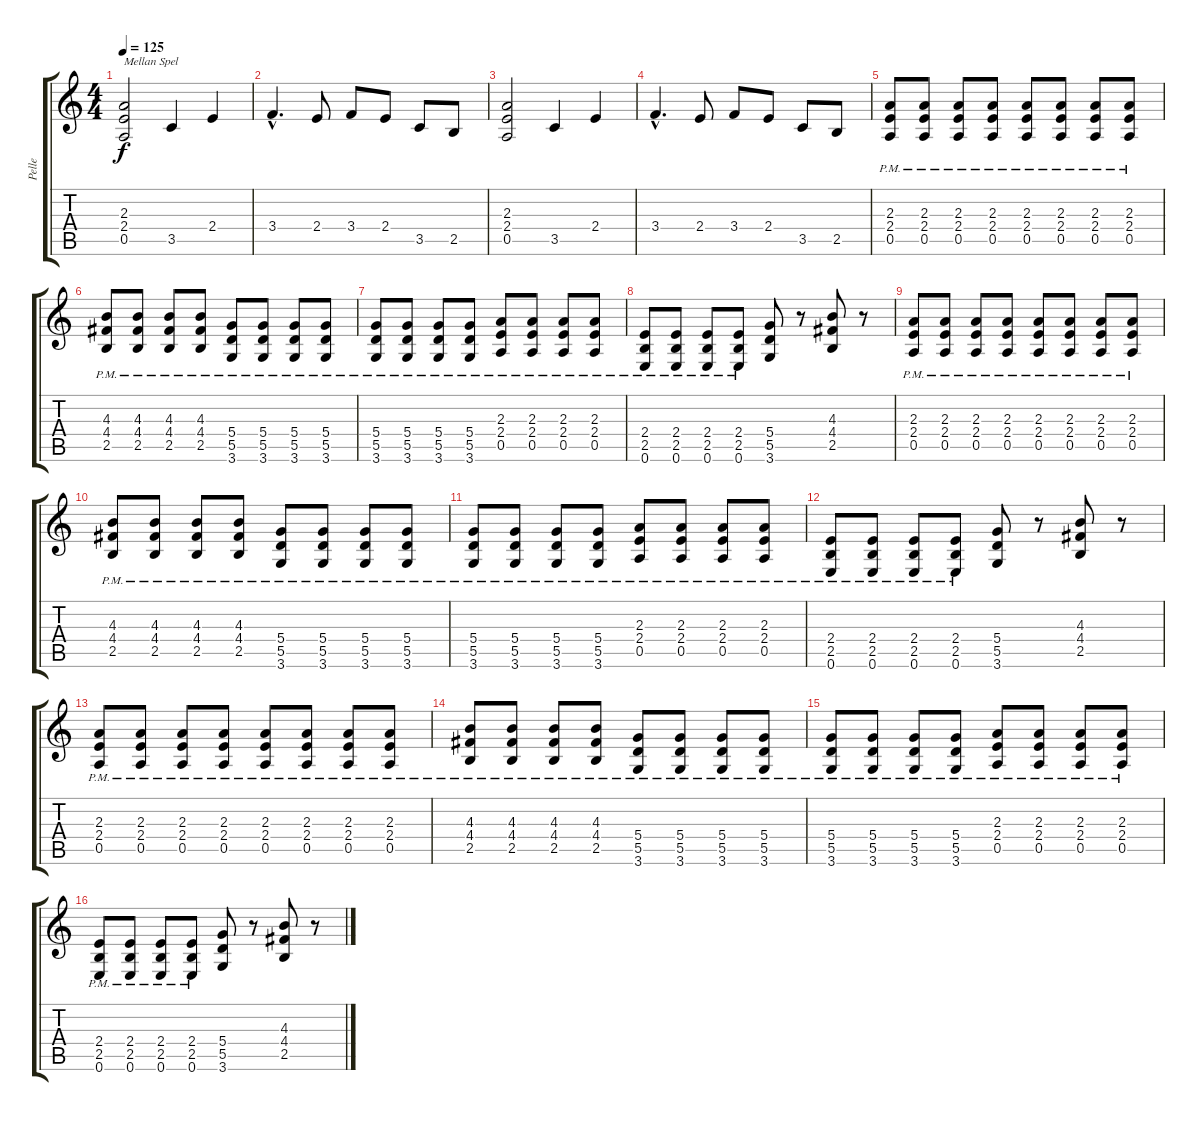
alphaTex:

\track ("Pelle" "Pelle") {instrument distortionguitar}
\staff {score tabs}
\tuning (E4 B3 G3 D3 A2 E2) {hide}
\ts (4 4)
\tempo 125
\clef g2
\ks c
(2.3 2.4 0.5).2{txt "Mellan Spel" dy f} 3.5.4 2.4.4 |
3.4{hac}.4{d} 2.4.8 3.4.8 2.4.8 3.5.8 2.5.8 |
(2.3 2.4 0.5).2 3.5.4 2.4.4 |
3.4{hac}.4{d} 2.4.8 3.4.8 2.4.8 3.5.8 2.5.8 |
(2.3{pm} 2.4{pm} 0.5{pm}).8 (2.3{pm} 2.4{pm} 0.5{pm}).8 (2.3{pm} 2.4{pm} 0.5{pm}).8 (2.3{pm} 2.4{pm} 0.5{pm}).8 (2.3{pm} 2.4{pm} 0.5{pm}).8 (2.3{pm} 2.4{pm} 0.5{pm}).8 (2.3{pm} 2.4{pm} 0.5{pm}).8 (2.3{pm} 2.4{pm} 0.5{pm}).8 |
(4.3{pm} 4.4{pm} 2.5{pm}).8 (4.3{pm} 4.4{pm} 2.5{pm}).8 (4.3{pm} 4.4{pm} 2.5{pm}).8 (4.3 4.4{pm} 2.5{pm}).8 (5.4{pm} 5.5{pm} 3.6{pm}).8 (5.4{pm} 5.5{pm} 3.6{pm}).8 (5.4{pm} 5.5{pm} 3.6{pm}).8 (5.4 5.5{pm} 3.6{pm}).8 |
(5.4{pm} 5.5{pm} 3.6{pm}).8 (5.4{pm} 5.5{pm} 3.6{pm}).8 (5.4{pm} 5.5{pm} 3.6{pm}).8 (5.4{pm} 5.5{pm} 3.6{pm}).8 (2.3{pm} 2.4{pm} 0.5{pm}).8 (2.3{pm} 2.4{pm} 0.5{pm}).8 (2.3{pm} 2.4{pm} 0.5{pm}).8 (2.3{pm} 2.4{pm} 0.5{pm}).8 |
(2.4{pm} 2.5{pm} 0.6{pm}).8 (2.4{pm} 2.5{pm} 0.6{pm}).8 (2.4{pm} 2.5{pm} 0.6{pm}).8 (2.4 2.5{pm} 0.6{pm}).8 (5.4 5.5 3.6).8 r.8 (4.3 4.4 2.5).8 r.8 |
(2.3{pm} 2.4{pm} 0.5{pm}).8 (2.3{pm} 2.4{pm} 0.5{pm}).8 (2.3{pm} 2.4{pm} 0.5{pm}).8 (2.3{pm} 2.4{pm} 0.5{pm}).8 (2.3{pm} 2.4{pm} 0.5{pm}).8 (2.3{pm} 2.4{pm} 0.5{pm}).8 (2.3{pm} 2.4{pm} 0.5{pm}).8 (2.3{pm} 2.4{pm} 0.5{pm}).8 |
(4.3 4.4{pm} 2.5{pm}).8 (4.3 4.4{pm} 2.5{pm}).8 (4.3 4.4{pm} 2.5{pm}).8 (4.3 4.4{pm} 2.5{pm}).8 (5.4 5.5{pm} 3.6{pm}).8 (5.4 5.5{pm} 3.6{pm}).8 (5.4 5.5{pm} 3.6{pm}).8 (5.4 5.5{pm} 3.6{pm}).8 |
(5.4 5.5{pm} 3.6{pm}).8 (5.4 5.5{pm} 3.6{pm}).8 (5.4 5.5{pm} 3.6{pm}).8 (5.4 5.5{pm} 3.6{pm}).8 (2.3 2.4{pm} 0.5{pm}).8 (2.3 2.4{pm} 0.5{pm}).8 (2.3 2.4{pm} 0.5{pm}).8 (2.3 2.4{pm} 0.5{pm}).8 |
(2.4 2.5{pm} 0.6{pm}).8 (2.4 2.5{pm} 0.6).8 (2.4 2.5{pm} 0.6{pm}).8 (2.4 2.5{pm} 0.6{pm}).8 (5.4 5.5 3.6).8 r.8 (4.3 4.4 2.5).8 r.8 |
(2.3 2.4{pm} 0.5{pm}).8 (2.3 2.4{pm} 0.5{pm}).8 (2.3 2.4{pm} 0.5{pm}).8 (2.3 2.4{pm} 0.5{pm}).8 (2.3 2.4{pm} 0.5).8 (2.3 2.4{pm} 0.5).8 (2.3{pm} 2.4{pm} 0.5{pm}).8 (2.3{pm} 2.4{pm} 0.5{pm}).8 |
(4.3 4.4{pm} 2.5{pm}).8 (4.3 4.4{pm} 2.5{pm}).8 (4.3 4.4{pm} 2.5{pm}).8 (4.3 4.4{pm} 2.5{pm}).8 (5.4 5.5{pm} 3.6{pm}).8 (5.4 5.5{pm} 3.6{pm}).8 (5.4 5.5{pm} 3.6{pm}).8 (5.4 5.5{pm} 3.6{pm}).8 |
(5.4 5.5{pm} 3.6{pm}).8 (5.4 5.5{pm} 3.6{pm}).8 (5.4 5.5{pm} 3.6{pm}).8 (5.4 5.5{pm} 3.6{pm}).8 (2.3 2.4{pm} 0.5{pm}).8 (2.3 2.4{pm} 0.5{pm}).8 (2.3 2.4{pm} 0.5{pm}).8 (2.3 2.4{pm} 0.5{pm}).8 |
(2.4 2.5{pm} 0.6{pm}).8 (2.4 2.5{pm} 0.6).8 (2.4 2.5{pm} 0.6{pm}).8 (2.4 2.5{pm} 0.6{pm}).8 (5.4 5.5 3.6).8 r.8 (4.3 4.4 2.5).8 r.8
